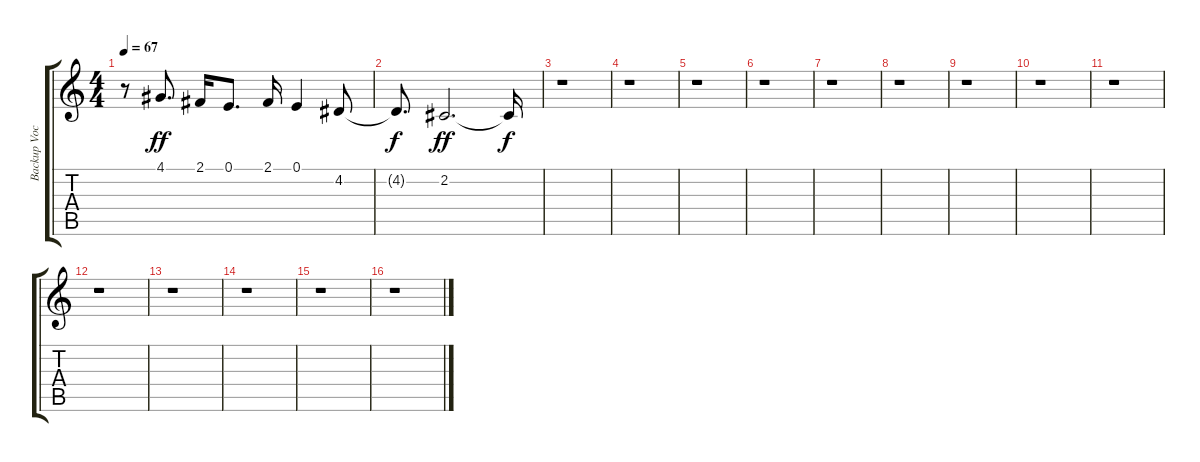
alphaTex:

\track ("Backup Vocal" "Backup Voc") {instrument choiraahs}
\staff {score tabs}
\tuning (E4 B3 G3 D3 A2 E2) {hide}
\ts (4 4)
\tempo 67
\clef g2
\ks c
r.8{dy mf} 4.1.8{d dy ff} 2.1.16 0.1.8{d} 2.1.16 0.1.4 4.2.8 |
4.2{t}.8{d dy f} 2.2.2{d dy ff} 2.2{t}.16{dy f} |
r.1 |
r.1 |
r.1 |
r.1 |
r.1 |
r.1 |
r.1 |
r.1 |
r.1 |
r.1 |
r.1 |
r.1 |
r.1 |
r.1
